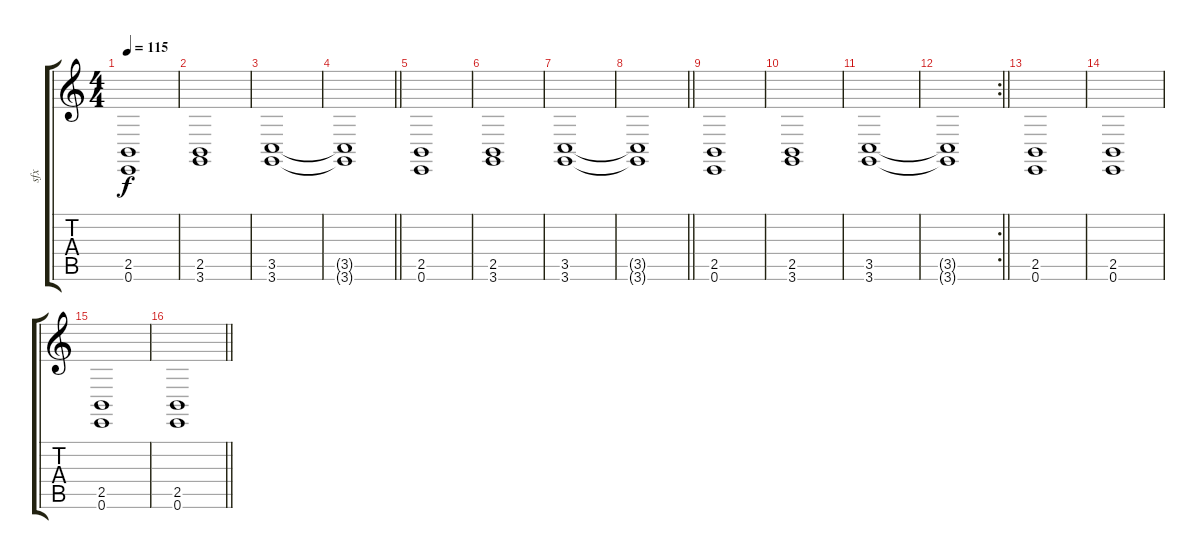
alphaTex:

\track ("sfx" "sfx") {instrument synthstrings1}
\staff {score tabs}
\tuning (E4 B3 G3 D3 A2 E2) {hide}
\ts (4 4)
\tempo 115
\clef g2
\ks c
(2.5 0.6).1{dy f} |
(2.5 3.6).1 |
(3.5 3.6).1 |
\barLineRight lightlight
(3.5{t} 3.6{t}).1 |
(2.5 0.6).1 |
(2.5 3.6).1 |
(3.5 3.6).1 |
\barLineRight lightlight
(3.5{t} 3.6{t}).1 |
(2.5 0.6).1 |
(2.5 3.6).1 |
(3.5 3.6).1 |
\rc 2
\barLineRight lightlight
(3.5{t} 3.6{t}).1 |
(2.5 0.6).1{volume 6} |
(2.5 0.6).1 |
(2.5 0.6).1 |
\barLineRight lightlight
(2.5 0.6).1
